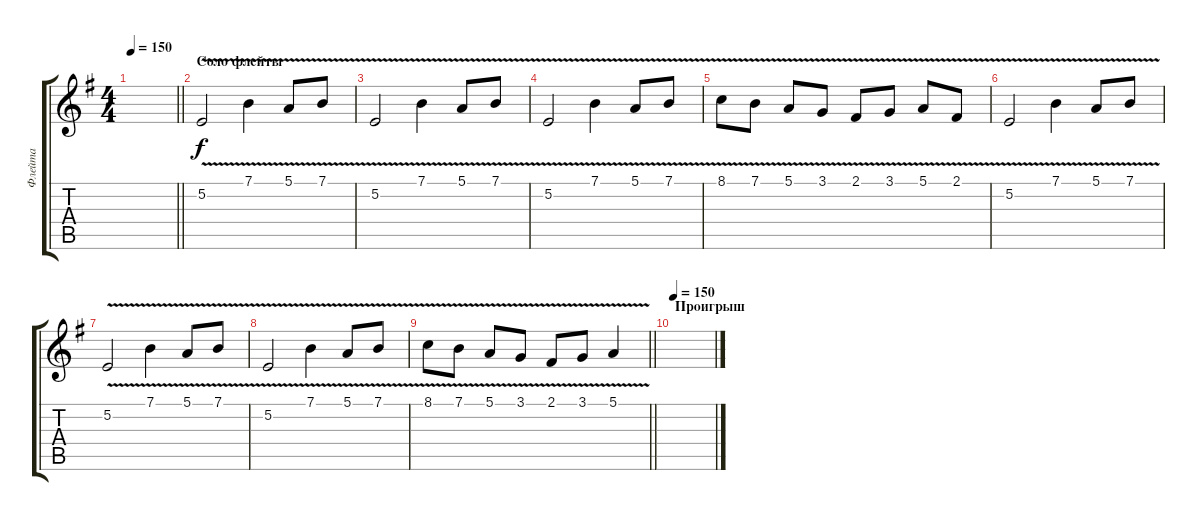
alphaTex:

\track ("Флейта" "Флейта") {instrument panflute}
\staff {score tabs}
\tuning (E4 B3 G3 D3 A2 E2) {hide}
\ts (4 4)
\tempo 150
\clef g2
\barLineRight lightlight
\ks eminor
|
\section ("" "Соло флейты")
5.2{v}.2{volume 16} 7.1{v}.4 5.1{v}.8 7.1{v}.8 |
5.2{v}.2 7.1{v}.4 5.1{v}.8 7.1{v}.8 |
5.2{v}.2 7.1{v}.4 5.1{v}.8 7.1{v}.8 |
8.1{v}.8 7.1{v}.8 5.1{v}.8 3.1{v}.8 2.1{v}.8 3.1{v}.8 5.1{v}.8 2.1{v}.8 |
5.2{v}.2{volume 16} 7.1{v}.4 5.1{v}.8 7.1{v}.8 |
5.2{v}.2 7.1{v}.4 5.1{v}.8 7.1{v}.8 |
5.2{v}.2 7.1{v}.4 5.1{v}.8 7.1{v}.8 |
\barLineRight lightlight
8.1{v}.8 7.1{v}.8 5.1{v}.8 3.1{v}.8 2.1{v}.8 3.1{v}.8 5.1{v}.4 |
\section ("" "Проигрыш")
\tempo 150
